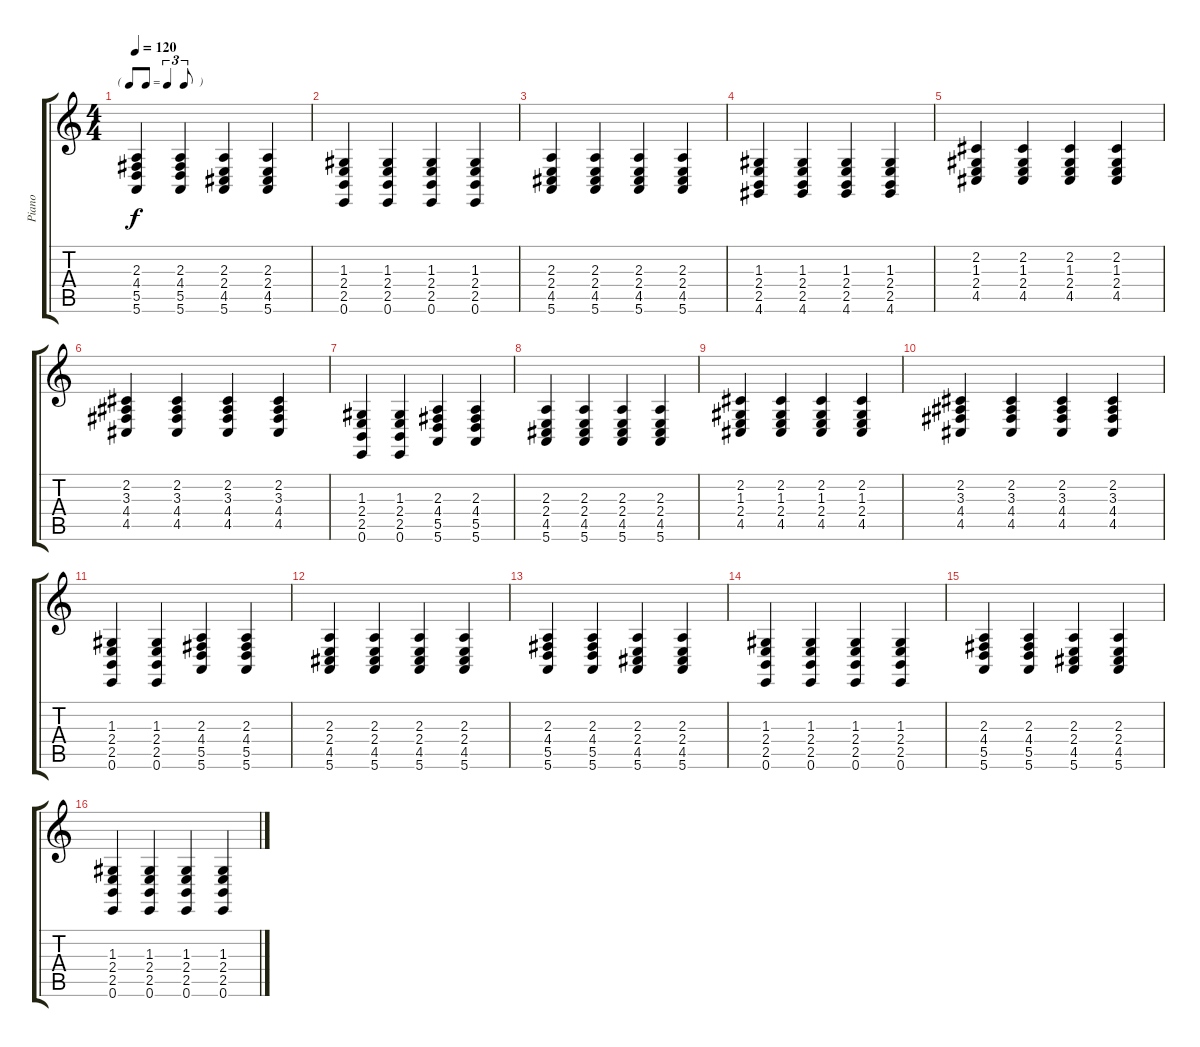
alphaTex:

\track ("Piano" "Piano") {instrument acousticgrandpiano}
\staff {score tabs}
\tuning (E4 B3 G3 D3 A2 E2) {hide}
\ts (4 4)
\tf triplet8th
\tempo 120
\clef g2
\ks c
(2.3 4.4 5.5 5.6).4{dy f} (2.3 4.4 5.5 5.6).4 (2.3 2.4 4.5 5.6).4 (2.3 2.4 4.5 5.6).4 |
(1.3 2.4 2.5 0.6).4 (1.3 2.4 2.5 0.6).4 (1.3 2.4 2.5 0.6).4 (1.3 2.4 2.5 0.6).4 |
(2.3 2.4 4.5 5.6).4 (2.3 2.4 4.5 5.6).4 (2.3 2.4 4.5 5.6).4 (2.3 2.4 4.5 5.6).4 |
(1.3 2.4 2.5 4.6).4 (1.3 2.4 2.5 4.6).4 (1.3 2.4 2.5 4.6).4 (1.3 2.4 2.5 4.6).4 |
(2.2 1.3 2.4 4.5).4 (2.2 1.3 2.4 4.5).4 (2.2 1.3 2.4 4.5).4 (2.2 1.3 2.4 4.5).4 |
(2.2 3.3 4.4 4.5).4 (2.2 3.3 4.4 4.5).4 (2.2 3.3 4.4 4.5).4 (2.2 3.3 4.4 4.5).4 |
(1.3 2.4 2.5 0.6).4 (1.3 2.4 2.5 0.6).4 (2.3 4.4 5.5 5.6).4 (2.3 4.4 5.5 5.6).4 |
(2.3 2.4 4.5 5.6).4 (2.3 2.4 4.5 5.6).4 (2.3 2.4 4.5 5.6).4 (2.3 2.4 4.5 5.6).4 |
(2.2 1.3 2.4 4.5).4 (2.2 1.3 2.4 4.5).4 (2.2 1.3 2.4 4.5).4 (2.2 1.3 2.4 4.5).4 |
(2.2 3.3 4.4 4.5).4 (2.2 3.3 4.4 4.5).4 (2.2 3.3 4.4 4.5).4 (2.2 3.3 4.4 4.5).4 |
(1.3 2.4 2.5 0.6).4 (1.3 2.4 2.5 0.6).4 (2.3 4.4 5.5 5.6).4 (2.3 4.4 5.5 5.6).4 |
(2.3 2.4 4.5 5.6).4 (2.3 2.4 4.5 5.6).4 (2.3 2.4 4.5 5.6).4 (2.3 2.4 4.5 5.6).4 |
(2.3 4.4 5.5 5.6).4 (2.3 4.4 5.5 5.6).4 (2.3 2.4 4.5 5.6).4 (2.3 2.4 4.5 5.6).4 |
(1.3 2.4 2.5 0.6).4 (1.3 2.4 2.5 0.6).4 (1.3 2.4 2.5 0.6).4 (1.3 2.4 2.5 0.6).4 |
(2.3 4.4 5.5 5.6).4 (2.3 4.4 5.5 5.6).4 (2.3 2.4 4.5 5.6).4 (2.3 2.4 4.5 5.6).4 |
(1.3 2.4 2.5 0.6).4 (1.3 2.4 2.5 0.6).4 (1.3 2.4 2.5 0.6).4 (1.3 2.4 2.5 0.6).4
